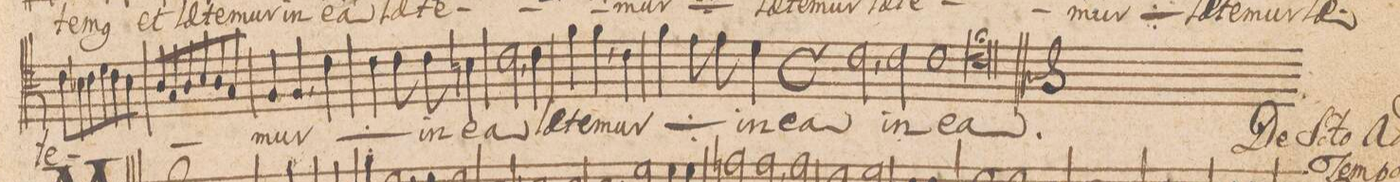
**kern	**text
*I"Tenor.	*
*clefC4	*
*k[]	*
*met(c|)	*
*M3/4	*
=46	=46
8c\L	-te-
8B-X\	.
8c\	.
8d\	.
8c\	.
8B-\J	.
=47	=47
8A/L	.
8G/	.
8A/	.
8B/	.
8A/	.
8G/J	.
=48	=48
4F/	.
4F,/	-mur
*	*ij
4c\	lae-
=49	=49
4c\	-te-
8c\	-mur
*	*Xij
8c\	in
4Bn\	e-
=50	=50
2c,\	-a
4c\	lae-
=51	=51
4f\	-te-
4f,\	-mur
*	*ij
4c\	lae-
=52	=52
4f\	-te-
8e\	-mur
*	*Xij
8e\	in
4d\	e-
=53	=53
*M2/1	*
*met(c)	*
2c,\	-a
2c\	in
1c\	e-
=54	=54
0c\;	-a.
==	==
*-	*-
